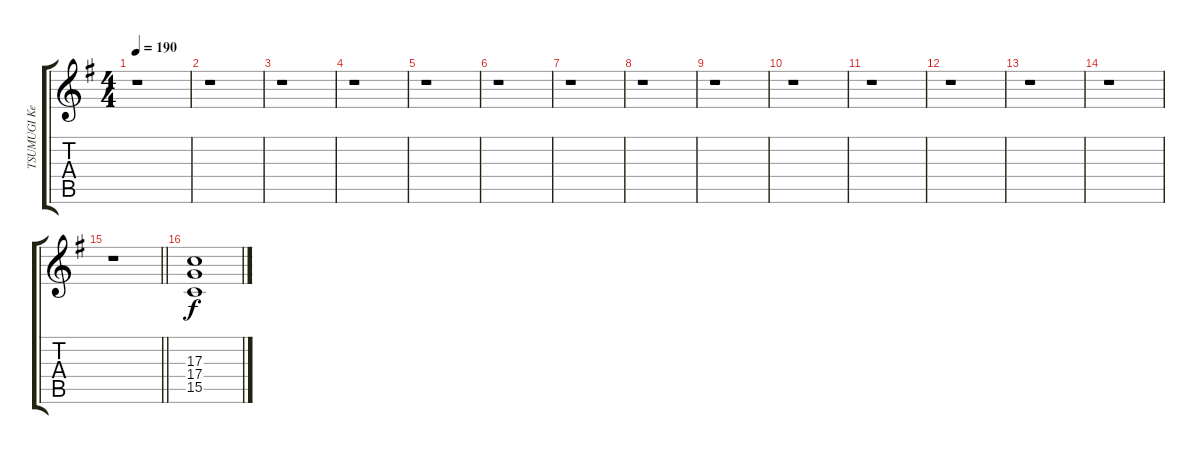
\track ("TSUMUGI Keyboard" "TSUMUGI Ke") {instrument lead2sawtooth}
\staff {score tabs}
\tuning (E4 B3 G3 D3 A2 E2) {hide}
\ts (4 4)
\tempo 190
\clef g2
\ks g
r.1{dy f} |
r.1 |
r.1 |
r.1 |
r.1 |
r.1 |
r.1 |
r.1 |
r.1 |
r.1 |
r.1 |
r.1 |
r.1 |
r.1 |
\barLineRight lightlight
r.1 |
(17.3 17.4 15.5).1{volume 14 instrument lead4chiff}
